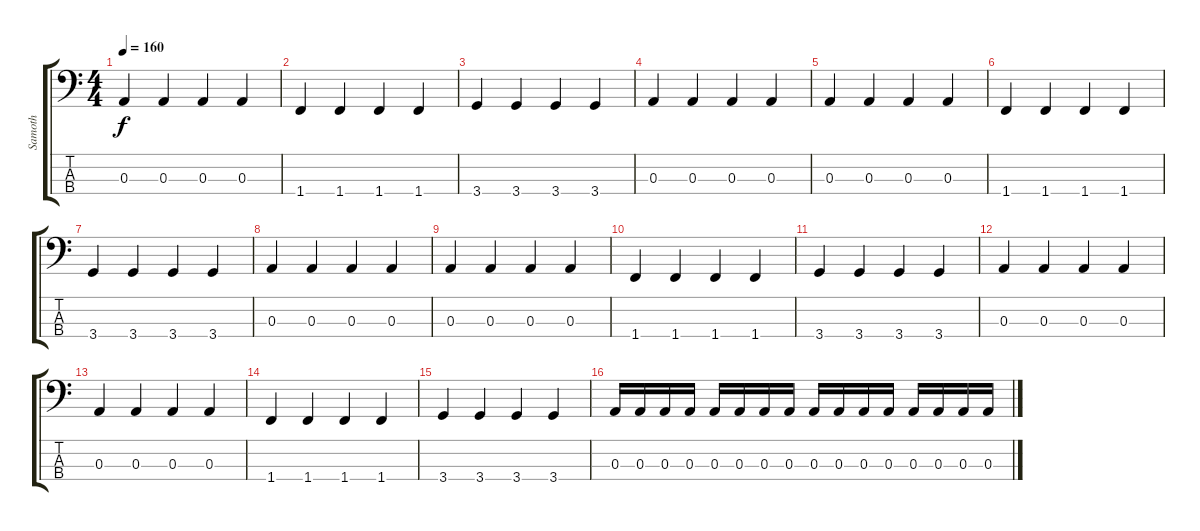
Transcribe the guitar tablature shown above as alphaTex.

\track ("Samoth" "Samoth") {instrument electricbasspick}
\staff {score tabs}
\tuning (G2 D2 A1 E1) {hide}
\ts (4 4)
\tempo 160
\clef f4
\ks c
0.3.4{dy f} 0.3.4 0.3.4 0.3.4 |
1.4.4 1.4.4 1.4.4 1.4.4 |
3.4.4 3.4.4 3.4.4 3.4.4 |
0.3.4 0.3.4 0.3.4 0.3.4 |
0.3.4 0.3.4 0.3.4 0.3.4 |
1.4.4 1.4.4 1.4.4 1.4.4 |
3.4.4 3.4.4 3.4.4 3.4.4 |
0.3.4 0.3.4 0.3.4 0.3.4 |
0.3.4 0.3.4 0.3.4 0.3.4 |
1.4.4 1.4.4 1.4.4 1.4.4 |
3.4.4 3.4.4 3.4.4 3.4.4 |
0.3.4 0.3.4 0.3.4 0.3.4 |
0.3.4 0.3.4 0.3.4 0.3.4 |
1.4.4 1.4.4 1.4.4 1.4.4 |
3.4.4 3.4.4 3.4.4 3.4.4 |
0.3.16 0.3.16 0.3.16 0.3.16 0.3.16 0.3.16 0.3.16 0.3.16 0.3.16 0.3.16 0.3.16 0.3.16 0.3.16 0.3.16 0.3.16 0.3.16
